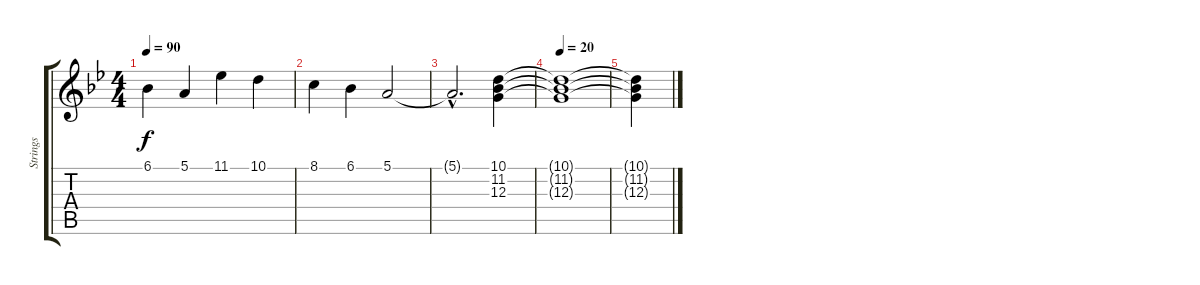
\track ("Strings" "Strings") {instrument stringensemble1}
\staff {score tabs}
\tuning (E4 B3 G3 D3 A2 E2) {hide}
\ts (4 4)
\tempo 90
\clef g2
\ks bb
6.1.4{dy f} 5.1.4 11.1.4 10.1.4 |
8.1.4 6.1.4 5.1.2 |
5.1{hac t}.2{d} (10.1 11.2 12.3).4 |
\tempo 20
(10.1{t} 11.2{t} 12.3{t}).1 |
(10.1{t} 11.2{t} 12.3{t}).4
